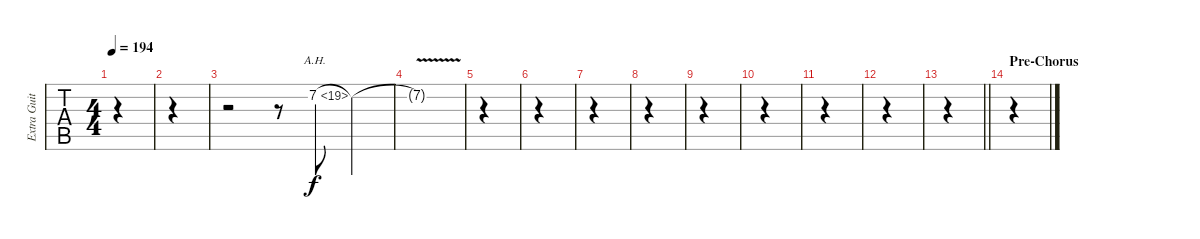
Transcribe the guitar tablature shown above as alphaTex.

\track ("Extra Guitar" "Extra Guit") {instrument distortionguitar}
\staff {tabs}
\tuning (Eb4 Bb3 Gb3 Db3 Ab2 Eb2) {hide}
\ts (4 4)
\tempo 194
\clef g2
\ks c
|
|
r.2{volume 0} r.8{volume 6} 7.2{ah 12}.8 7.2{t}.4 |
7.2{v t}.1 |
|
|
|
|
|
|
|
|
\barLineRight lightlight
|
\section ("" "Pre-Chorus")
